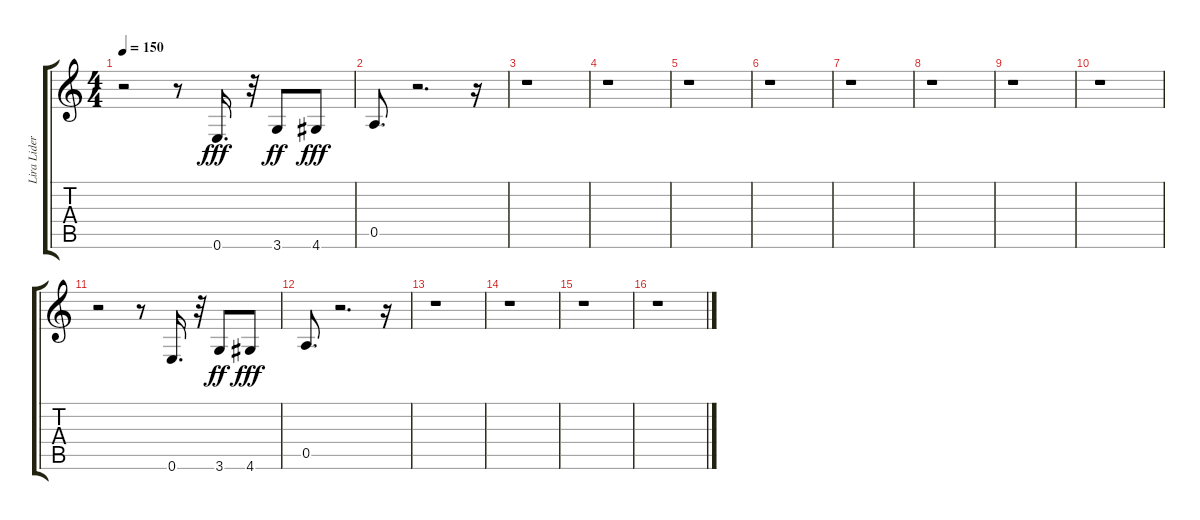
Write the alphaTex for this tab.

\track ("Lira Lider" "Lira Lider") {instrument overdrivenguitar}
\staff {score tabs}
\tuning (E4 B3 G3 D3 A2 E2) {hide}
\ts (4 4)
\tempo 150
\clef g2
\ks c
r.2{dy fff} r.8 0.6.16{d} r.32 3.6.8{dy ff} 4.6.8{dy fff} |
0.5.8{d} r.2{d} r.16 |
r.1 |
r.1 |
r.1 |
r.1 |
r.1 |
r.1 |
r.1 |
r.1 |
r.2 r.8 0.6.16{d} r.32 3.6.8{dy ff} 4.6.8{dy fff} |
0.5.8{d} r.2{d} r.16 |
r.1 |
r.1 |
r.1 |
r.1
